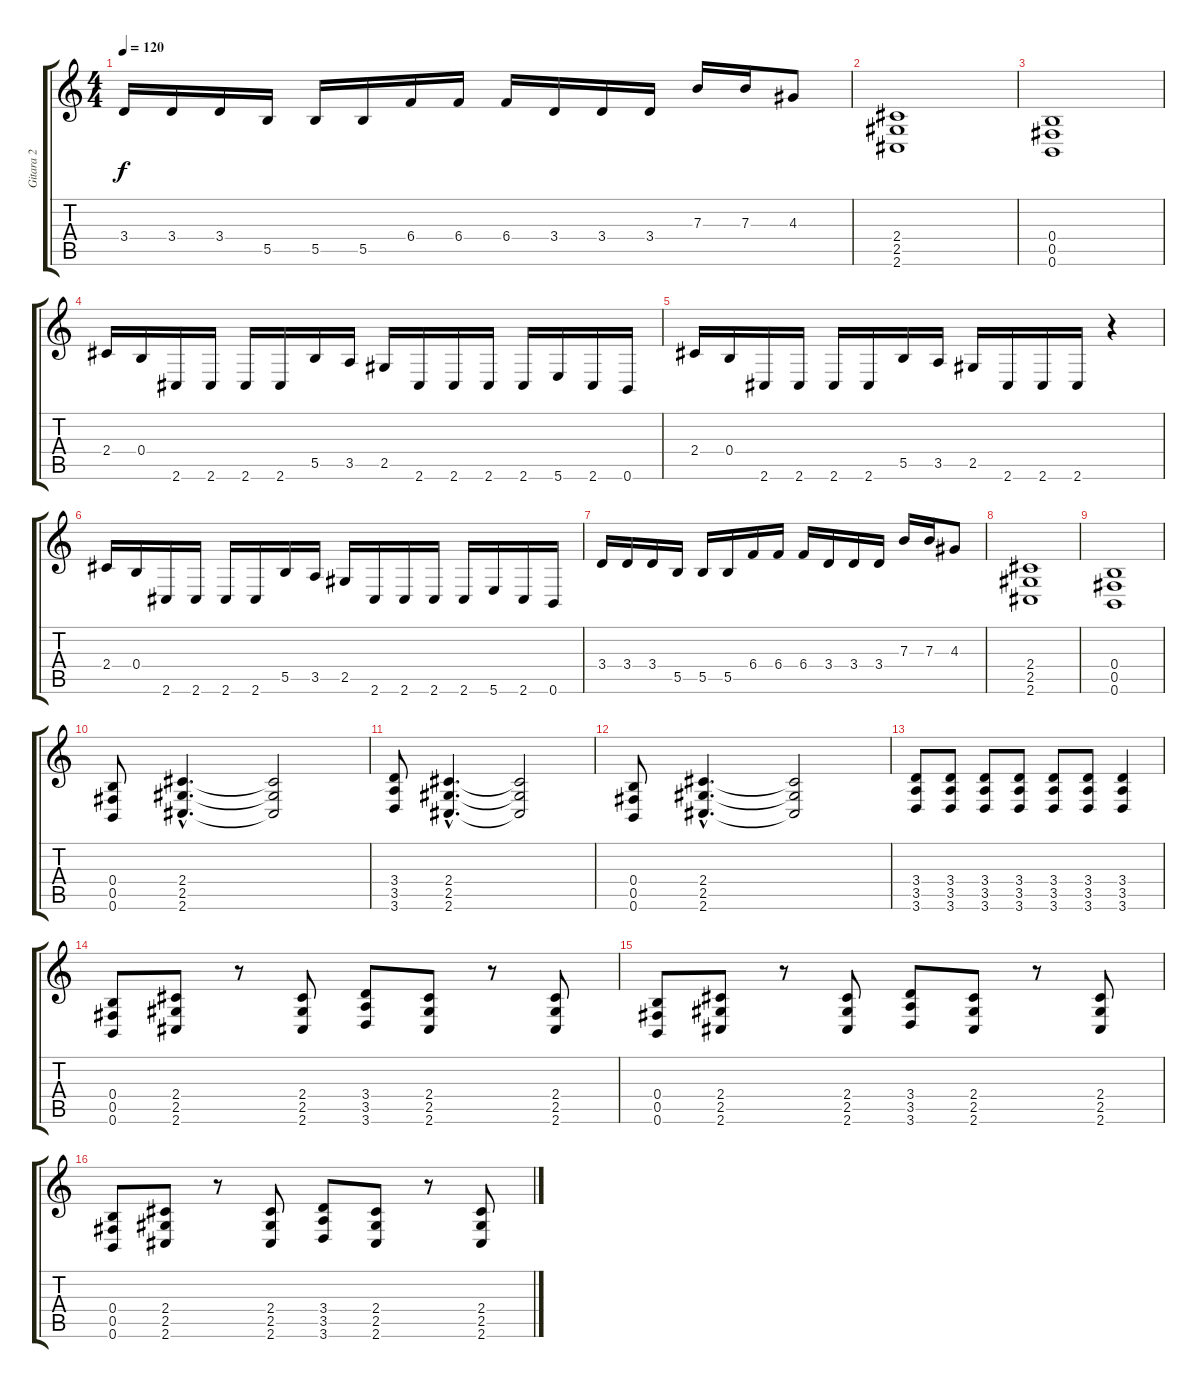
\track ("Gitara 2" "Gitara 2") {instrument overdrivenguitar}
\staff {score tabs}
\tuning (Db4 Ab3 E3 B2 Gb2 B1) {hide}
\ts (4 4)
\tempo 120
\clef g2
\ks c
3.4.16{dy f} 3.4.16 3.4.16 5.5.16 5.5.16 5.5.16 6.4.16 6.4.16 6.4.16 3.4.16 3.4.16 3.4.16 7.3.16 7.3.16 4.3.8 |
(2.4 2.5 2.6).1 |
(0.4 0.5 0.6).1 |
2.4.16 0.4.16 2.6.16 2.6.16 2.6.16 2.6.16 5.5.16 3.5.16 2.5.16 2.6.16 2.6.16 2.6.16 2.6.16 5.6.16 2.6.16 0.6.16 |
2.4.16 0.4.16 2.6.16 2.6.16 2.6.16 2.6.16 5.5.16 3.5.16 2.5.16 2.6.16 2.6.16 2.6.16 r.4 |
2.4.16 0.4.16 2.6.16 2.6.16 2.6.16 2.6.16 5.5.16 3.5.16 2.5.16 2.6.16 2.6.16 2.6.16 2.6.16 5.6.16 2.6.16 0.6.16 |
3.4.16 3.4.16 3.4.16 5.5.16 5.5.16 5.5.16 6.4.16 6.4.16 6.4.16 3.4.16 3.4.16 3.4.16 7.3.16 7.3.16 4.3.8 |
(2.4 2.5 2.6).1 |
(0.4 0.5 0.6).1 |
(0.4 0.5 0.6).8 (2.4{hac} 2.5{hac} 2.6{hac}).4{d} (2.4{t} 2.5{t} 2.6{t}).2 |
(3.4 3.5 3.6).8 (2.4{hac} 2.5{hac} 2.6{hac}).4{d} (2.4{t} 2.5{t} 2.6{t}).2 |
(0.4 0.5 0.6).8 (2.4{hac} 2.5{hac} 2.6{hac}).4{d} (2.4{t} 2.5{t} 2.6{t}).2 |
(3.4 3.5 3.6).8 (3.4 3.5 3.6).8 (3.4 3.5 3.6).8 (3.4 3.5 3.6).8 (3.4 3.5 3.6).8 (3.4 3.5 3.6).8 (3.4 3.5 3.6).4 |
(0.4 0.5 0.6).8 (2.4 2.5 2.6).8 r.8 (2.4 2.5 2.6).8 (3.4 3.5 3.6).8 (2.4 2.5 2.6).8 r.8 (2.4 2.5 2.6).8 |
(0.4 0.5 0.6).8 (2.4 2.5 2.6).8 r.8 (2.4 2.5 2.6).8 (3.4 3.5 3.6).8 (2.4 2.5 2.6).8 r.8 (2.4 2.5 2.6).8 |
(0.4 0.5 0.6).8 (2.4 2.5 2.6).8 r.8 (2.4 2.5 2.6).8 (3.4 3.5 3.6).8 (2.4 2.5 2.6).8 r.8 (2.4 2.5 2.6).8
